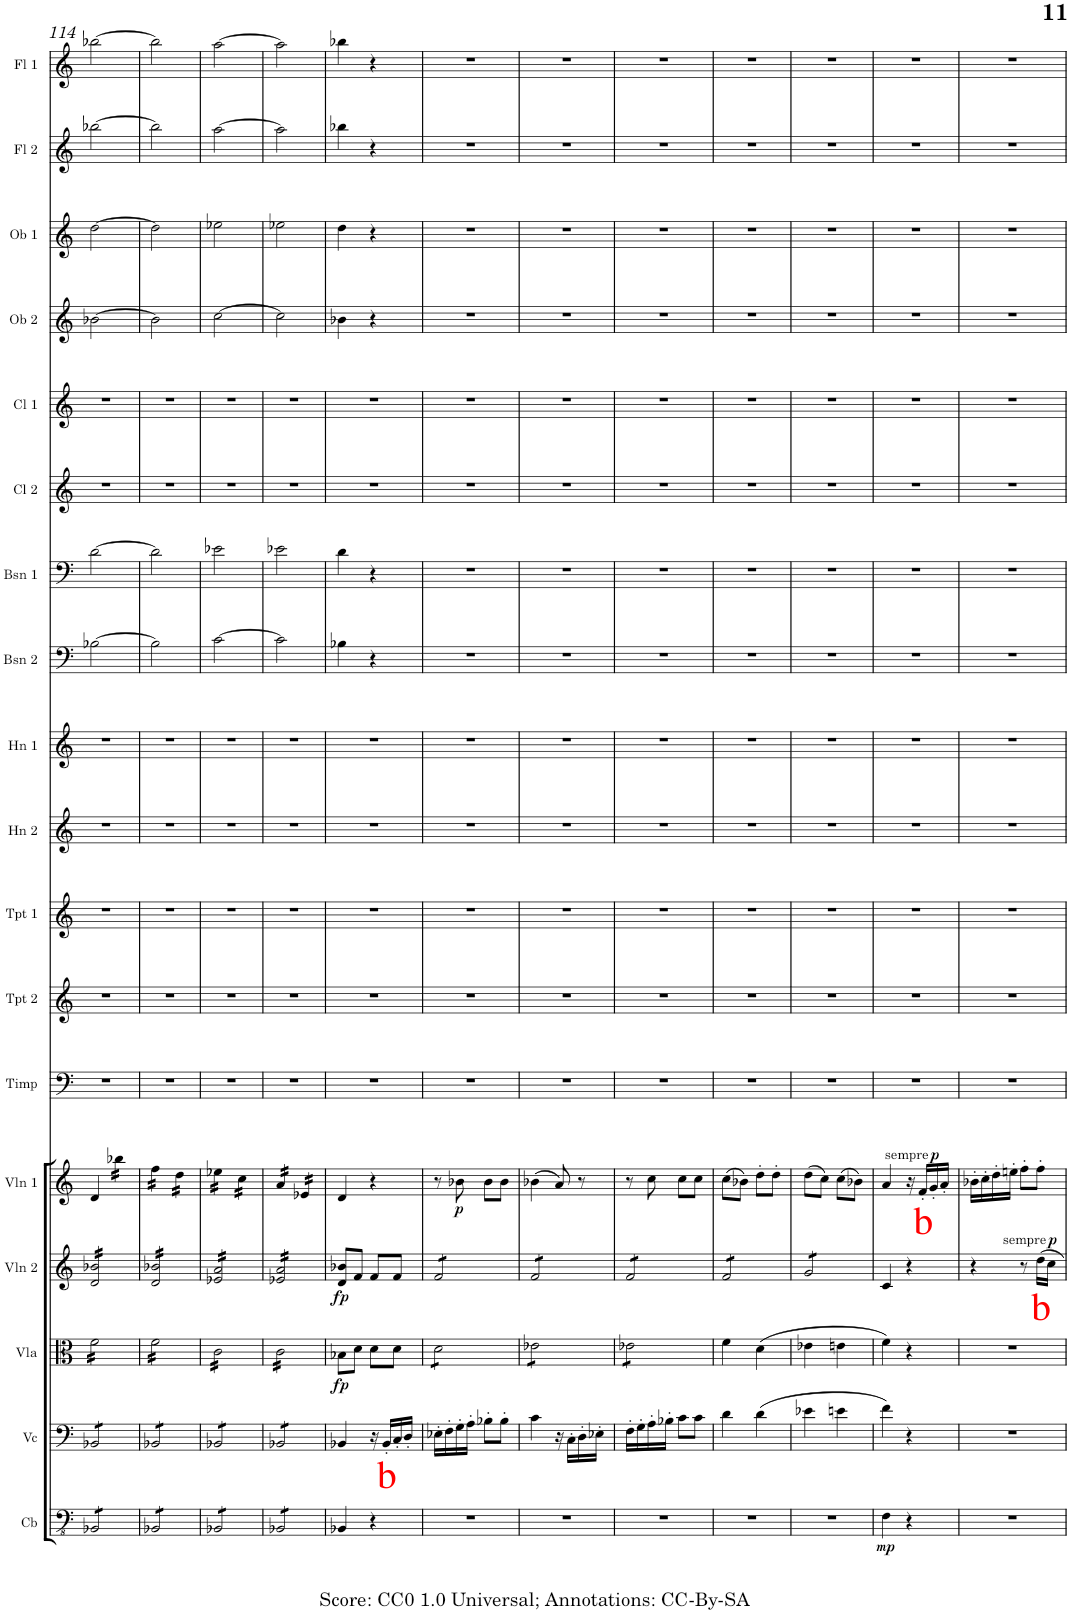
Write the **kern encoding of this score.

**kern	**dynam	**kern	**text	**kern	**dynam	**kern	**text	**dynam	**kern	**text	**dynam	**kern	**kern	**kern	**kern	**kern	**kern	**kern	**kern	**kern	**kern	**kern	**kern	**kern
*part18	*part18	*part17	*part17	*part16	*part16	*part15	*part15	*part15	*part14	*part14	*part14	*part13	*part12	*part11	*part10	*part9	*part8	*part7	*part6	*part5	*part4	*part3	*part2	*part1
*staff18	*staff18	*staff17	*staff17	*staff16	*staff16	*staff15	*staff15	*staff15	*staff14	*staff14	*staff14	*staff13	*staff12	*staff11	*staff10	*staff9	*staff8	*staff7	*staff6	*staff5	*staff4	*staff3	*staff2	*staff1
*I"Contrabass	*	*I"Violoncello	*	*I"Viola	*	*I"Violin 2	*	*	*I"Violin 1	*	*	*I"Timpani	*I"C Trumpet 2	*I"C Trumpet 1	*I"C Horn 2	*I"C Horn 1	*I"Bassoon 2	*I"Bassoon 1	*I"C Clarinet 2	*I"C Clarinet 1	*I"Oboe 2	*I"Oboe 1	*I"Flute 2	*I"Flute 1
*I'Cb	*	*I'Vc	*	*I'Vla	*	*I'Vln 2	*	*	*I'Vln 1	*	*	*I'Timp	*I'Tpt 2	*I'Tpt 1	*I'Hn 2	*I'Hn 1	*I'Bsn 2	*I'Bsn 1	*I'Cl 2	*I'Cl 1	*I'Ob 2	*I'Ob 1	*I'Fl 2	*I'Fl 1
!!LO:PB:g=z
*clefFv4	*	*clefF4	*	*clefC3	*	*clefG2	*	*	*clefG2	*	*	*clefF4	*clefG2	*clefG2	*clefG2	*clefG2	*clefF4	*clefF4	*clefG2	*clefG2	*clefG2	*clefG2	*clefG2	*clefG2
*	*	*	*	*	*	*	*	*	*	*	*	*	*	*	*Trd7c12	*Trd7c12	*	*	*Trd1c2	*Trd1c2	*	*	*	*
*k[]	*	*k[]	*	*k[]	*	*k[]	*	*	*k[]	*	*	*k[]	*k[]	*k[]	*k[]	*k[]	*k[]	*k[]	*k[]	*k[]	*k[]	*k[]	*k[]	*k[]
*M2/4	*	*M2/4	*	*M2/4	*	*M2/4	*	*	*M2/4	*	*	*M2/4	*M2/4	*M2/4	*M2/4	*M2/4	*M2/4	*M2/4	*M2/4	*M2/4	*M2/4	*M2/4	*M2/4	*M2/4
=114	=114	=114	=114	=114	=114	=114	=114	=114	=114	=114	=114	=114	=114	=114	=114	=114	=114	=114	=114	=114	=114	=114	=114	=114
*tremolo	*	*	*	*	*	*	*	*	*	*	*	*	*	*	*	*	*	*	*	*	*	*	*	*
*	*	*tremolo	*	*	*	*	*	*	*	*	*	*	*	*	*	*	*	*	*	*	*	*	*	*
*	*	*	*	*tremolo	*	*	*	*	*	*	*	*	*	*	*	*	*	*	*	*	*	*	*	*
*	*	*	*	*	*	*tremolo	*	*	*	*	*	*	*	*	*	*	*	*	*	*	*	*	*	*
8BBB-X/L	.	8BB-X/L	.	16f\LL	.	16d/ 16b-X/LL	.	.	4d/	.	.	2r	2r	2r	2r	2r	[2B-X\	[2d\	2r	2r	[2b-X\	[2dd\	[2bb-X\	[2bb-X\
.	.	.	.	16f\	.	16d/ 16b-X/	.	.	.	.	.	.	.	.	.	.	.	.	.	.	.	.	.	.
8BBB-X/	.	8BB-X/	.	16f\	.	16d/ 16b-X/	.	.	.	.	.	.	.	.	.	.	.	.	.	.	.	.	.	.
.	.	.	.	16f\	.	16d/ 16b-X/	.	.	.	.	.	.	.	.	.	.	.	.	.	.	.	.	.	.
*	*	*	*	*	*	*	*	*	*tremolo	*	*	*	*	*	*	*	*	*	*	*	*	*	*	*
8BBB-X/	.	8BB-X/	.	16f\	.	16d/ 16b-X/	.	.	16bb-X\LL	.	.	.	.	.	.	.	.	.	.	.	.	.	.	.
.	.	.	.	16f\	.	16d/ 16b-X/	.	.	16bb-X\	.	.	.	.	.	.	.	.	.	.	.	.	.	.	.
8BBB-X/J	.	8BB-X/J	.	16f\	.	16d/ 16b-X/	.	.	16bb-X\	.	.	.	.	.	.	.	.	.	.	.	.	.	.	.
.	.	.	.	16f\JJ	.	16d/ 16b-X/JJ	.	.	16bb-X\JJ	.	.	.	.	.	.	.	.	.	.	.	.	.	.	.
=115	=115	=115	=115	=115	=115	=115	=115	=115	=115	=115	=115	=115	=115	=115	=115	=115	=115	=115	=115	=115	=115	=115	=115	=115
8BBB-X/L	.	8BB-X/L	.	16f\LL	.	16d/ 16b-X/LL	.	.	16ff\LL	.	.	2r	2r	2r	2r	2r	2B-\]	2d\]	2r	2r	2b-\]	2dd\]	2bb-\]	2bb-\]
.	.	.	.	16f\	.	16d/ 16b-X/	.	.	16ff\	.	.	.	.	.	.	.	.	.	.	.	.	.	.	.
8BBB-X/	.	8BB-X/	.	16f\	.	16d/ 16b-X/	.	.	16ff\	.	.	.	.	.	.	.	.	.	.	.	.	.	.	.
.	.	.	.	16f\	.	16d/ 16b-X/	.	.	16ff\JJ	.	.	.	.	.	.	.	.	.	.	.	.	.	.	.
8BBB-X/	.	8BB-X/	.	16f\	.	16d/ 16b-X/	.	.	16dd\LL	.	.	.	.	.	.	.	.	.	.	.	.	.	.	.
.	.	.	.	16f\	.	16d/ 16b-X/	.	.	16dd\	.	.	.	.	.	.	.	.	.	.	.	.	.	.	.
8BBB-X/J	.	8BB-X/J	.	16f\	.	16d/ 16b-X/	.	.	16dd\	.	.	.	.	.	.	.	.	.	.	.	.	.	.	.
.	.	.	.	16f\JJ	.	16d/ 16b-X/JJ	.	.	16dd\JJ	.	.	.	.	.	.	.	.	.	.	.	.	.	.	.
=116	=116	=116	=116	=116	=116	=116	=116	=116	=116	=116	=116	=116	=116	=116	=116	=116	=116	=116	=116	=116	=116	=116	=116	=116
8BBB-X/L	.	8BB-X/L	.	16c\LL	.	16e-X/ 16a/LL	.	.	16ee-X\LL	.	.	2r	2r	2r	2r	2r	[2c\	2e-X\	2r	2r	[2cc\	2ee-X\	[2aa\	[2aa\
.	.	.	.	16c\	.	16e-X/ 16a/	.	.	16ee-X\	.	.	.	.	.	.	.	.	.	.	.	.	.	.	.
8BBB-X/	.	8BB-X/	.	16c\	.	16e-X/ 16a/	.	.	16ee-X\	.	.	.	.	.	.	.	.	.	.	.	.	.	.	.
.	.	.	.	16c\	.	16e-X/ 16a/	.	.	16ee-X\JJ	.	.	.	.	.	.	.	.	.	.	.	.	.	.	.
8BBB-X/	.	8BB-X/	.	16c\	.	16e-X/ 16a/	.	.	16cc\LL	.	.	.	.	.	.	.	.	.	.	.	.	.	.	.
.	.	.	.	16c\	.	16e-X/ 16a/	.	.	16cc\	.	.	.	.	.	.	.	.	.	.	.	.	.	.	.
8BBB-X/J	.	8BB-X/J	.	16c\	.	16e-X/ 16a/	.	.	16cc\	.	.	.	.	.	.	.	.	.	.	.	.	.	.	.
.	.	.	.	16c\JJ	.	16e-X/ 16a/JJ	.	.	16cc\JJ	.	.	.	.	.	.	.	.	.	.	.	.	.	.	.
=117	=117	=117	=117	=117	=117	=117	=117	=117	=117	=117	=117	=117	=117	=117	=117	=117	=117	=117	=117	=117	=117	=117	=117	=117
8BBB-X/L	.	8BB-X/L	.	16c\LL	.	16e-X/ 16a/LL	.	.	16a/LL	.	.	2r	2r	2r	2r	2r	2c\]	2e-X\	2r	2r	2cc\]	2ee-X\	2aa\]	2aa\]
.	.	.	.	16c\	.	16e-X/ 16a/	.	.	16a/	.	.	.	.	.	.	.	.	.	.	.	.	.	.	.
8BBB-X/	.	8BB-X/	.	16c\	.	16e-X/ 16a/	.	.	16a/	.	.	.	.	.	.	.	.	.	.	.	.	.	.	.
.	.	.	.	16c\	.	16e-X/ 16a/	.	.	16a/JJ	.	.	.	.	.	.	.	.	.	.	.	.	.	.	.
8BBB-X/	.	8BB-X/	.	16c\	.	16e-X/ 16a/	.	.	16e-X/LL	.	.	.	.	.	.	.	.	.	.	.	.	.	.	.
.	.	.	.	16c\	.	16e-X/ 16a/	.	.	16e-X/	.	.	.	.	.	.	.	.	.	.	.	.	.	.	.
8BBB-X/J	.	8BB-X/J	.	16c\	.	16e-X/ 16a/	.	.	16e-X/	.	.	.	.	.	.	.	.	.	.	.	.	.	.	.
*	*	*Xtremolo	*	*	*	*	*	*	*	*	*	*	*	*	*	*	*	*	*	*	*	*	*	*
*Xtremolo	*	*	*	*	*	*	*	*	*	*	*	*	*	*	*	*	*	*	*	*	*	*	*	*
.	.	.	.	16c\JJ	.	16e-X/ 16a/JJ	.	.	16e-X/JJ	.	.	.	.	.	.	.	.	.	.	.	.	.	.	.
*	*	*	*	*	*	*	*	*	*Xtremolo	*	*	*	*	*	*	*	*	*	*	*	*	*	*	*
*	*	*	*	*	*	*Xtremolo	*	*	*	*	*	*	*	*	*	*	*	*	*	*	*	*	*	*
*	*	*	*	*Xtremolo	*	*	*	*	*	*	*	*	*	*	*	*	*	*	*	*	*	*	*	*
=118	=118	=118	=118	=118	=118	=118	=118	=118	=118	=118	=118	=118	=118	=118	=118	=118	=118	=118	=118	=118	=118	=118	=118	=118
!	!	!	!	!	!LO:DY:b	!	!	!LO:DY:b	!	!	!	!	!	!	!	!	!	!	!	!	!	!	!	!
4BBB-X/	.	4BB-X/	.	8B-X\L	fp	8d/ 8b-X/L	.	fp	4d/	.	.	2r	2r	2r	2r	2r	4B-X\	4d\	2r	2r	4b-X\	4dd\	4bb-X\	4bb-X\
.	.	.	.	8d\J	.	8f/J	.	.	.	.	.	.	.	.	.	.	.	.	.	.	.	.	.	.
4r	.	16r	.	8d\L	.	8f/L	.	.	4r	.	.	.	.	.	.	.	4r	4r	.	.	4r	4r	4r	4r
!	!	!	!LO:LY:b:color=#FF0000	!	!	!	!	!	!	!	!	!	!	!	!	!	!	!	!	!	!	!	!	!
.	.	16BB-'/LL	b	.	.	.	.	.	.	.	.	.	.	.	.	.	.	.	.	.	.	.	.	.
.	.	16C'/	.	8d\J	.	8f/J	.	.	.	.	.	.	.	.	.	.	.	.	.	.	.	.	.	.
.	.	16D'/JJ	.	.	.	.	.	.	.	.	.	.	.	.	.	.	.	.	.	.	.	.	.	.
=119	=119	=119	=119	=119	=119	=119	=119	=119	=119	=119	=119	=119	=119	=119	=119	=119	=119	=119	=119	=119	=119	=119	=119	=119
*	*	*	*	*tremolo	*	*	*	*	*	*	*	*	*	*	*	*	*	*	*	*	*	*	*	*
*	*	*	*	*	*	*tremolo	*	*	*	*	*	*	*	*	*	*	*	*	*	*	*	*	*	*
2r	.	16E-X'\LL	.	8d\L	.	8f/L	.	.	8r	.	.	2r	2r	2r	2r	2r	2r	2r	2r	2r	2r	2r	2r	2r
.	.	16F'\	.	.	.	.	.	.	.	.	.	.	.	.	.	.	.	.	.	.	.	.	.	.
!	!	!	!	!	!	!	!	!	!	!	!LO:DY:b	!	!	!	!	!	!	!	!	!	!	!	!	!
.	.	16G'\	.	8d\	.	8f/	.	.	8b-X\	.	p	.	.	.	.	.	.	.	.	.	.	.	.	.
.	.	16A'\JJ	.	.	.	.	.	.	.	.	.	.	.	.	.	.	.	.	.	.	.	.	.	.
.	.	8B-X'\L	.	8d\	.	8f/	.	.	8b-\L	.	.	.	.	.	.	.	.	.	.	.	.	.	.	.
.	.	8B-'\J	.	8d\J	.	8f/J	.	.	8b-\J	.	.	.	.	.	.	.	.	.	.	.	.	.	.	.
=120	=120	=120	=120	=120	=120	=120	=120	=120	=120	=120	=120	=120	=120	=120	=120	=120	=120	=120	=120	=120	=120	=120	=120	=120
2r	.	4c\	.	8e-X\L	.	8f/L	.	.	(4b-X\	.	.	2r	2r	2r	2r	2r	2r	2r	2r	2r	2r	2r	2r	2r
.	.	.	.	8e-X\	.	8f/	.	.	.	.	.	.	.	.	.	.	.	.	.	.	.	.	.	.
.	.	16r	.	8e-X\	.	8f/	.	.	8a/)	.	.	.	.	.	.	.	.	.	.	.	.	.	.	.
.	.	16C'\LL	.	.	.	.	.	.	.	.	.	.	.	.	.	.	.	.	.	.	.	.	.	.
.	.	16D'\	.	8e-X\J	.	8f/J	.	.	8r	.	.	.	.	.	.	.	.	.	.	.	.	.	.	.
.	.	16E-X'\JJ	.	.	.	.	.	.	.	.	.	.	.	.	.	.	.	.	.	.	.	.	.	.
=121	=121	=121	=121	=121	=121	=121	=121	=121	=121	=121	=121	=121	=121	=121	=121	=121	=121	=121	=121	=121	=121	=121	=121	=121
2r	.	16F'\LL	.	8e-X\L	.	8f/L	.	.	8r	.	.	2r	2r	2r	2r	2r	2r	2r	2r	2r	2r	2r	2r	2r
.	.	16G'\	.	.	.	.	.	.	.	.	.	.	.	.	.	.	.	.	.	.	.	.	.	.
.	.	16A'\	.	8e-X\	.	8f/	.	.	8cc\	.	.	.	.	.	.	.	.	.	.	.	.	.	.	.
.	.	16B-X'\JJ	.	.	.	.	.	.	.	.	.	.	.	.	.	.	.	.	.	.	.	.	.	.
.	.	8c\L	.	8e-X\	.	8f/	.	.	8cc\L	.	.	.	.	.	.	.	.	.	.	.	.	.	.	.
.	.	8c\J	.	8e-X\J	.	8f/J	.	.	8cc\J	.	.	.	.	.	.	.	.	.	.	.	.	.	.	.
*	*	*	*	*Xtremolo	*	*	*	*	*	*	*	*	*	*	*	*	*	*	*	*	*	*	*	*
=122	=122	=122	=122	=122	=122	=122	=122	=122	=122	=122	=122	=122	=122	=122	=122	=122	=122	=122	=122	=122	=122	=122	=122	=122
2r	.	4d\	.	4f\	.	8f/L	.	.	(8cc\L	.	.	2r	2r	2r	2r	2r	2r	2r	2r	2r	2r	2r	2r	2r
.	.	.	.	.	.	8f/	.	.	8b-X\J)	.	.	.	.	.	.	.	.	.	.	.	.	.	.	.
.	.	(4d\	.	(4d\	.	8f/	.	.	8dd'\L	.	.	.	.	.	.	.	.	.	.	.	.	.	.	.
.	.	.	.	.	.	8f/J	.	.	8dd'\J	.	.	.	.	.	.	.	.	.	.	.	.	.	.	.
=123	=123	=123	=123	=123	=123	=123	=123	=123	=123	=123	=123	=123	=123	=123	=123	=123	=123	=123	=123	=123	=123	=123	=123	=123
2r	.	4e-X\	.	4e-X\	.	8g/L	.	.	(8dd\L	.	.	2r	2r	2r	2r	2r	2r	2r	2r	2r	2r	2r	2r	2r
.	.	.	.	.	.	8g/	.	.	8cc\J)	.	.	.	.	.	.	.	.	.	.	.	.	.	.	.
.	.	4en\	.	4en\	.	8g/	.	.	(8cc\L	.	.	.	.	.	.	.	.	.	.	.	.	.	.	.
.	.	.	.	.	.	8g/J	.	.	8b-X\J)	.	.	.	.	.	.	.	.	.	.	.	.	.	.	.
*	*	*	*	*	*	*Xtremolo	*	*	*	*	*	*	*	*	*	*	*	*	*	*	*	*	*	*
=124	=124	=124	=124	=124	=124	=124	=124	=124	=124	=124	=124	=124	=124	=124	=124	=124	=124	=124	=124	=124	=124	=124	=124	=124
!	!LO:DY:b	!	!	!	!	!	!	!	!	!	!	!	!	!	!	!	!	!	!	!	!	!	!	!
4FF\	mp	4f\)	.	4f\)	.	4c/	.	.	4a/	.	.	2r	2r	2r	2r	2r	2r	2r	2r	2r	2r	2r	2r	2r
4r	.	4r	.	4r	.	4r	.	.	16r	.	.	.	.	.	.	.	.	.	.	.	.	.	.	.
!	!	!	!	!	!	!	!	!	!LO:TX:a:t=sempre	!	!	!	!	!	!	!	!	!	!	!	!	!	!	!
!	!	!	!	!	!	!	!	!	!	!LO:LY:b:color=#FF0000	!	!	!	!	!	!	!	!	!	!	!	!	!	!
.	.	.	.	.	.	.	.	.	16f'/LL	b	.	.	.	.	.	.	.	.	.	.	.	.	.	.
!	!	!	!	!	!	!	!	!	!	!	!LO:DY:a	!	!	!	!	!	!	!	!	!	!	!	!	!
.	.	.	.	.	.	.	.	.	16g'/	.	p	.	.	.	.	.	.	.	.	.	.	.	.	.
.	.	.	.	.	.	.	.	.	16a'/JJ	.	.	.	.	.	.	.	.	.	.	.	.	.	.	.
=125	=125	=125	=125	=125	=125	=125	=125	=125	=125	=125	=125	=125	=125	=125	=125	=125	=125	=125	=125	=125	=125	=125	=125	=125
2r	.	2r	.	2r	.	4r	.	.	16b-X'\LL	.	.	2r	2r	2r	2r	2r	2r	2r	2r	2r	2r	2r	2r	2r
.	.	.	.	.	.	.	.	.	16cc'\	.	.	.	.	.	.	.	.	.	.	.	.	.	.	.
.	.	.	.	.	.	.	.	.	16dd'\	.	.	.	.	.	.	.	.	.	.	.	.	.	.	.
.	.	.	.	.	.	.	.	.	16een'\JJ	.	.	.	.	.	.	.	.	.	.	.	.	.	.	.
.	.	.	.	.	.	8r	.	.	8ff'\L	.	.	.	.	.	.	.	.	.	.	.	.	.	.	.
!	!	!	!	!	!	!LO:TX:a:t=sempre	!	!	!	!	!	!	!	!	!	!	!	!	!	!	!	!	!	!
!	!	!	!	!	!	!	!LO:LY:b:color=#FF0000	!	!	!	!	!	!	!	!	!	!	!	!	!	!	!	!	!
.	.	.	.	.	.	16dd\LL	b	.	8ff'\J	.	.	.	.	.	.	.	.	.	.	.	.	.	.	.
!	!	!	!	!	!	!	!	!LO:DY:a	!	!	!	!	!	!	!	!	!	!	!	!	!	!	!	!
.	.	.	.	.	.	16cc\JJ	.	p	.	.	.	.	.	.	.	.	.	.	.	.	.	.	.	.
=	=	=	=	=	=	=	=	=	=	=	=	=	=	=	=	=	=	=	=	=	=	=	=	=
*-	*-	*-	*-	*-	*-	*-	*-	*-	*-	*-	*-	*-	*-	*-	*-	*-	*-	*-	*-	*-	*-	*-	*-	*-
